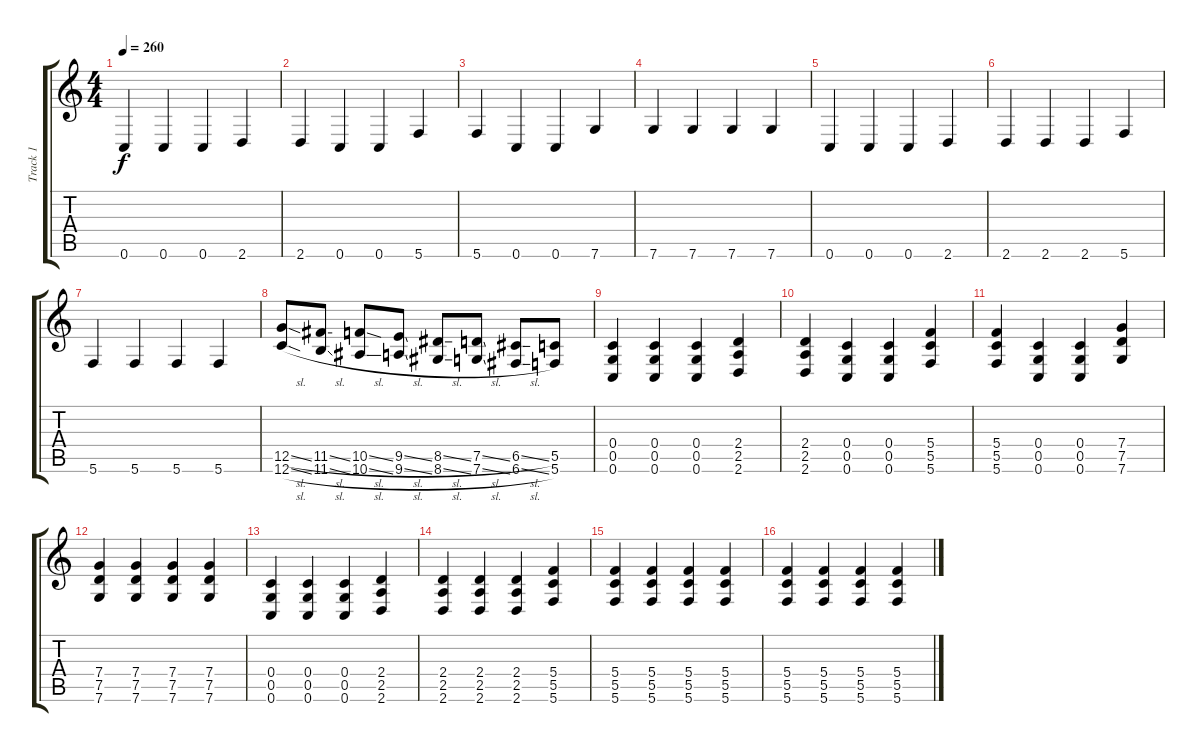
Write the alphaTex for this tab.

\track ("Track 1" "Track 1") {instrument distortionguitar}
\staff {score tabs}
\tuning (D4 A3 F3 C3 G2 C2) {hide}
\ts (4 4)
\tempo 260
\clef g2
\ks c
0.6.4{dy f} 0.6.4 0.6.4 2.6.4 |
2.6.4 0.6.4 0.6.4 5.6.4 |
5.6.4 0.6.4 0.6.4 7.6.4 |
7.6.4 7.6.4 7.6.4 7.6.4 |
0.6.4 0.6.4 0.6.4 2.6.4 |
2.6.4 2.6.4 2.6.4 5.6.4 |
5.6.4 5.6.4 5.6.4 5.6.4 |
(12.5{sl} 12.6{sl}).8 (11.5{sl} 11.6{sl}).8 (10.5{sl} 10.6{sl}).8 (9.5{sl} 9.6{sl}).8 (8.5{sl} 8.6{sl}).8 (7.5{sl} 7.6{sl}).8 (6.5{sl} 6.6{sl}).8 (5.5 5.6).8 |
(0.4 0.5 0.6).4 (0.4 0.5 0.6).4 (0.4 0.5 0.6).4 (2.4 2.5 2.6).4 |
(2.4 2.5 2.6).4 (0.4 0.5 0.6).4 (0.4 0.5 0.6).4 (5.4 5.5 5.6).4 |
(5.4 5.5 5.6).4 (0.4 0.5 0.6).4 (0.4 0.5 0.6).4 (7.4 7.5 7.6).4 |
(7.4 7.5 7.6).4 (7.4 7.5 7.6).4 (7.4 7.5 7.6).4 (7.4 7.5 7.6).4 |
(0.4 0.5 0.6).4 (0.4 0.5 0.6).4 (0.4 0.5 0.6).4 (2.4 2.5 2.6).4 |
(2.4 2.5 2.6).4 (2.4 2.5 2.6).4 (2.4 2.5 2.6).4 (5.4 5.5 5.6).4 |
(5.4 5.5 5.6).4 (5.4 5.5 5.6).4 (5.4 5.5 5.6).4 (5.4 5.5 5.6).4 |
(5.4 5.5 5.6).4 (5.4 5.5 5.6).4 (5.4 5.5 5.6).4 (5.4 5.5 5.6).4
